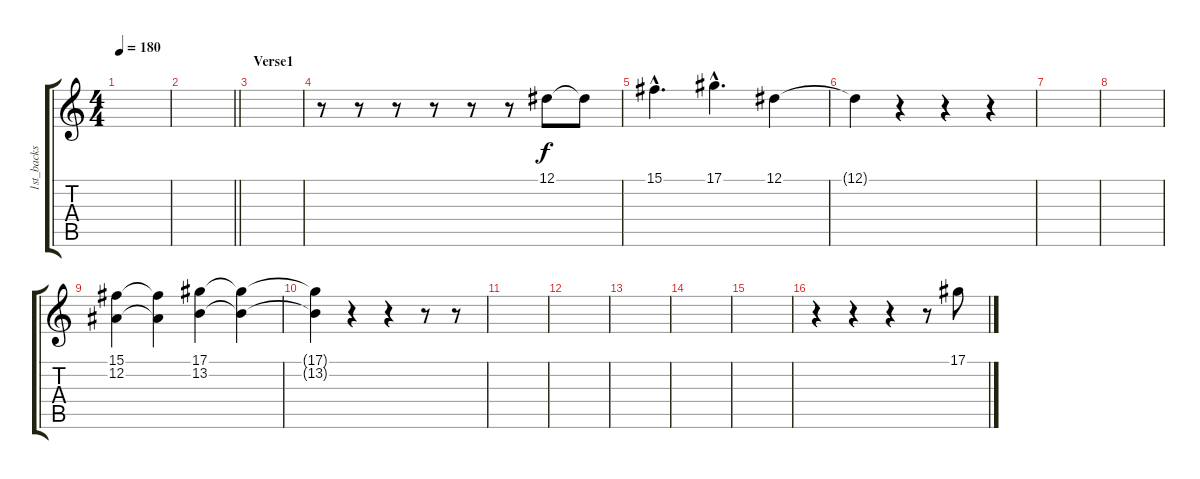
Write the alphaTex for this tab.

\track ("1st_backs" "1st_backs") {instrument tenorsax}
\staff {score tabs}
\tuning (Eb4 Bb3 Gb3 Db3 Ab2 Eb2) {hide}
\ts (4 4)
\tempo 180
\clef g2
\ks c
|
\barLineRight lightlight
|
\section ("" "Verse1")
|
r.8 r.8 r.8 r.8 r.8 r.8 12.1.8 12.1{t}.8 |
15.1{hac}.4{d} 17.1{hac}.4{d} 12.1.4 |
12.1{t}.4 r.4 r.4 r.4 |
|
|
(15.1 12.2).4 (15.1{t} 12.2{t}).4 (17.1 13.2).4 (17.1{t} 13.2{t}).4 |
(17.1{t} 13.2{t}).4 r.4 r.4 r.8 r.8 |
|
|
|
|
|
r.4 r.4 r.4 r.8 17.1.8
